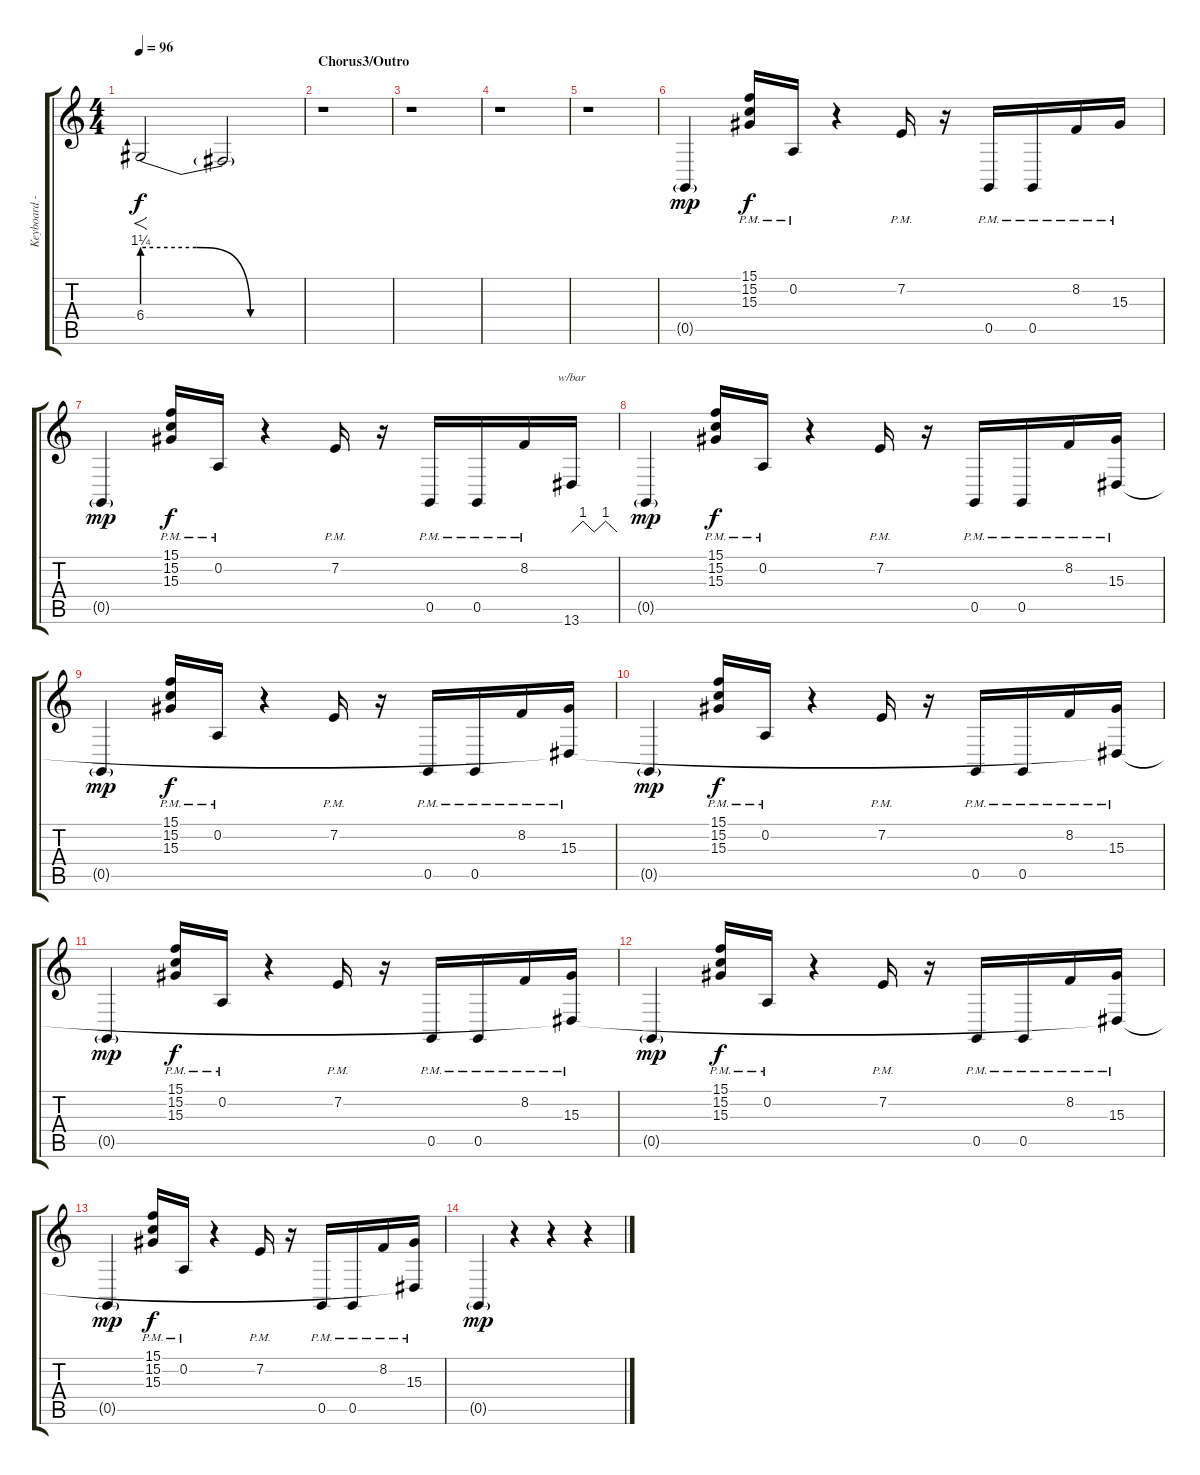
\track ("Keyboard - Jocke Skog" "Keyboard -") {instrument pad2warm}
\staff {score tabs}
\tuning (D4 A3 F3 C3 G2 D2) {hide}
\ts (4 4)
\tempo 96
\clef g2
\ks c
6.4{be (custom 0 5 20 5 40 0 60 0)}.2{f dy f} 6.4{t}.2 |
\section ("" "Chorus3/Outro")
r.1 |
r.1 |
r.1 |
r.1 |
0.5{g}.4{dy mp volume 13 instrument guitarharmonics} (15.1{pm} 15.2{pm} 15.3{pm}).16{dy f} 0.2{pm}.16 r.4 7.2{pm}.16 r.16 0.5{pm}.16 0.5{pm}.16 8.2{pm}.16 15.3{pm}.16 |
0.5{g}.4{dy mp} (15.1{pm} 15.2{pm} 15.3{pm}).16{dy f} 0.2{pm}.16 r.4 7.2{pm}.16 r.16 0.5{pm}.16 0.5{pm}.16 8.2{pm}.16 13.6.16{tbe (custom default 0 0 15 4 30 0 45 4 60 0) volume 11 instrument pad2warm} |
0.5{g}.4{dy mp volume 13 instrument guitarharmonics} (15.1{pm} 15.2{pm} 15.3{pm}).16{dy f} 0.2{pm}.16 r.4 7.2{pm}.16 r.16 0.5{pm}.16 0.5{pm}.16 8.2{pm}.16 (15.3{pm} 13.6{t}).16 |
0.5{g}.4{dy mp} (15.1{pm} 15.2{pm} 15.3{pm}).16{dy f} 0.2{pm}.16 r.4 7.2{pm}.16 r.16 0.5{pm}.16 0.5{pm}.16 8.2{pm}.16 (15.3{pm} 13.6{t}).16 |
0.5{g}.4{dy mp} (15.1{pm} 15.2{pm} 15.3{pm}).16{dy f} 0.2{pm}.16 r.4 7.2{pm}.16 r.16 0.5{pm}.16 0.5{pm}.16 8.2{pm}.16 (15.3{pm} 13.6{t}).16 |
0.5{g}.4{dy mp} (15.1{pm} 15.2{pm} 15.3{pm}).16{dy f} 0.2{pm}.16 r.4 7.2{pm}.16 r.16 0.5{pm}.16 0.5{pm}.16 8.2{pm}.16 (15.3{pm} 13.6{t}).16 |
0.5{g}.4{dy mp} (15.1{pm} 15.2{pm} 15.3{pm}).16{dy f} 0.2{pm}.16 r.4 7.2{pm}.16 r.16 0.5{pm}.16 0.5{pm}.16 8.2{pm}.16 (15.3{pm} 13.6{t}).16 |
0.5{g}.4{dy mp} (15.1{pm} 15.2{pm} 15.3{pm}).16{dy f} 0.2{pm}.16 r.4 7.2{pm}.16 r.16 0.5{pm}.16 0.5{pm}.16 8.2{pm}.16 (15.3{pm} 13.6{t}).16 |
0.5{g}.4{dy mp} r.4 r.4 r.4
